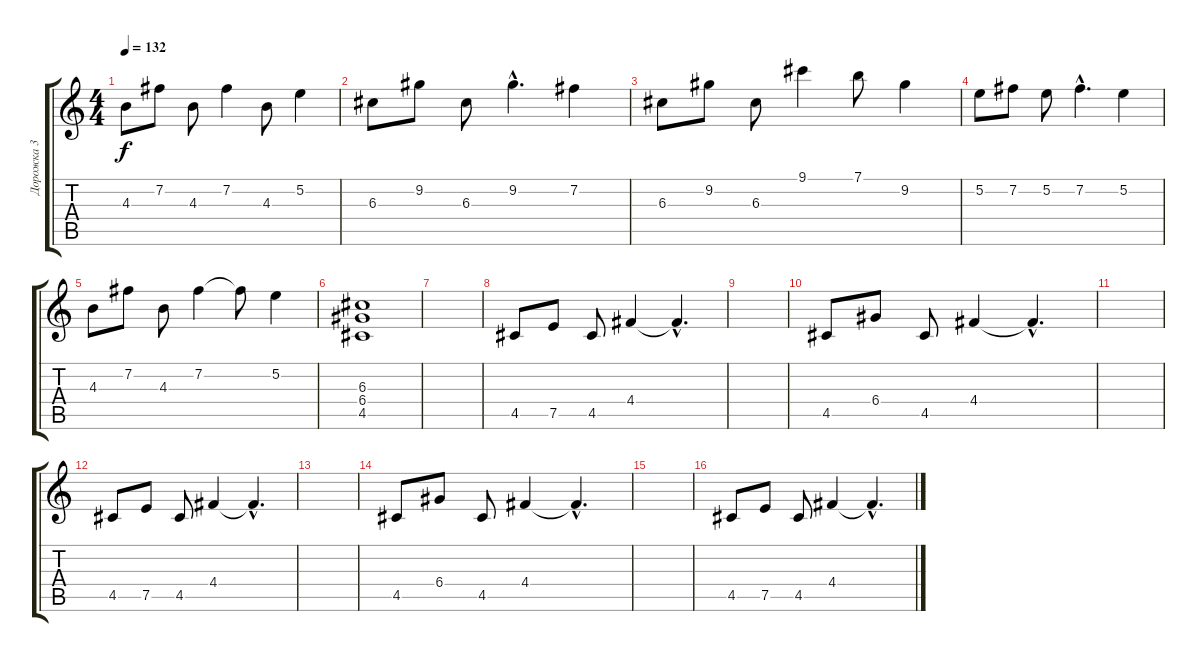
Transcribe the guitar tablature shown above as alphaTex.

\track ("Дорожка 3" "Дорожка 3") {instrument distortionguitar}
\staff {score tabs}
\tuning (E4 B3 G3 D3 A2 E2) {hide}
\ts (4 4)
\tempo 132
\clef g2
\ks c
4.3.8{dy f} 7.2.8 4.3.8 7.2.4 4.3.8 5.2.4 |
6.3.8 9.2.8 6.3.8 9.2{hac}.4{d} 7.2.4 |
6.3.8 9.2.8 6.3.8 9.1.4 7.1.8 9.2.4 |
5.2.8 7.2.8 5.2.8 7.2{hac}.4{d} 5.2.4 |
4.3.8 7.2.8 4.3.8 7.2.4 7.2{t}.8 5.2.4 |
(6.3 6.4 4.5).1{instrument distortionguitar} |
|
4.5.8 7.5.8 4.5.8 4.4.4 4.4{hac t}.4{d} |
|
4.5.8 6.4.8 4.5.8 4.4.4 4.4{hac t}.4{d} |
|
4.5.8 7.5.8 4.5.8 4.4.4 4.4{hac t}.4{d} |
|
4.5.8 6.4.8 4.5.8 4.4.4 4.4{hac t}.4{d} |
|
4.5.8 7.5.8 4.5.8 4.4.4 4.4{hac t}.4{d}
